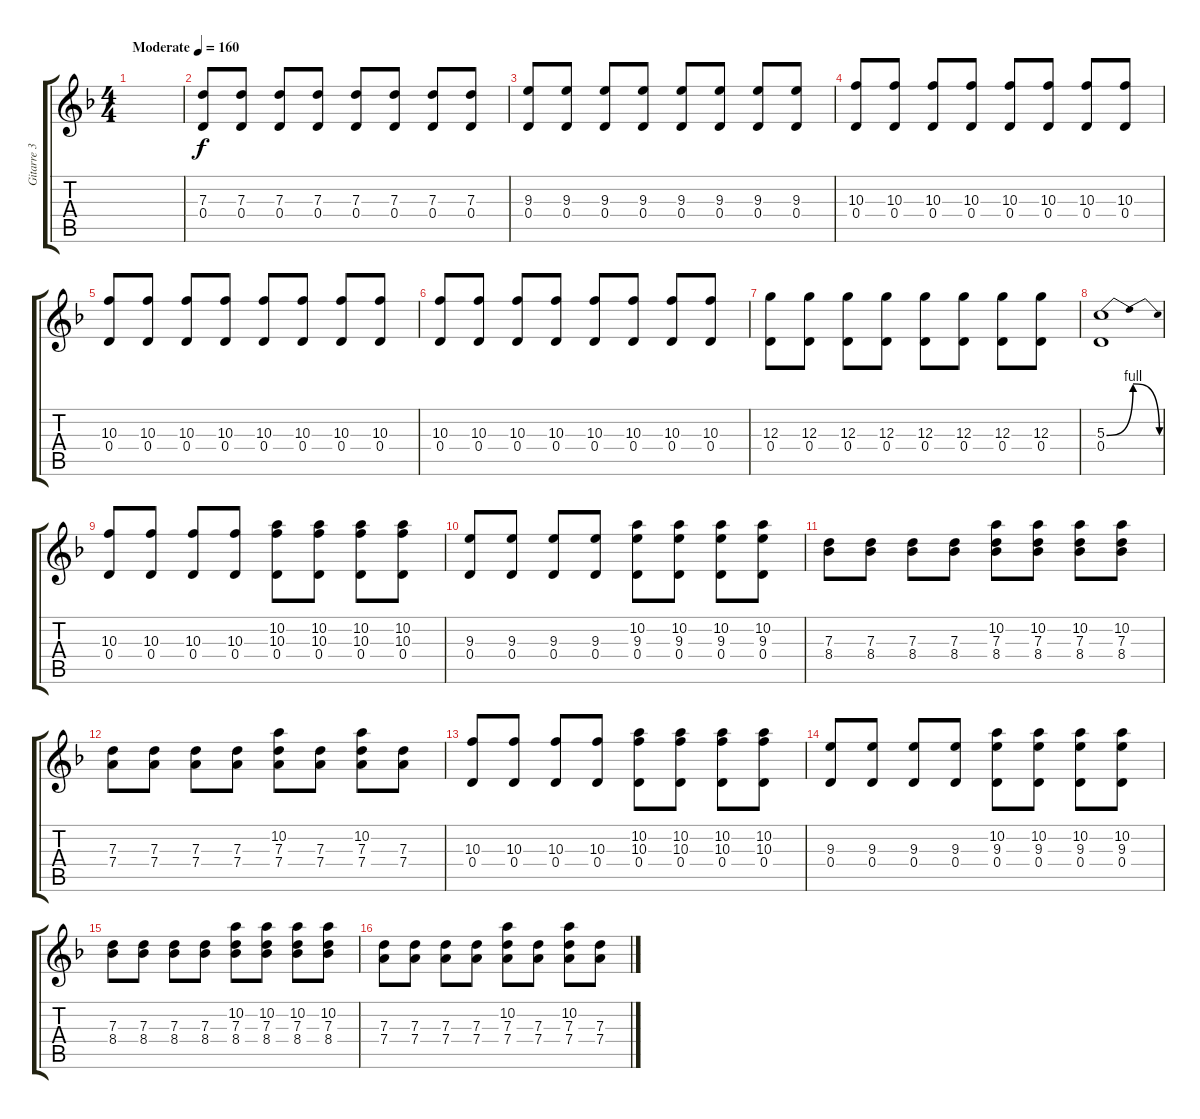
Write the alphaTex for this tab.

\track ("Gitarre 3" "Gitarre 3") {instrument distortionguitar}
\staff {score tabs}
\tuning (E4 B3 G3 D3 A2 D2) {hide}
\ts (4 4)
\tempo (160 "Moderate")
\clef g2
\ks dminor
|
(7.3 0.4).8 (7.3 0.4).8 (7.3 0.4).8 (7.3 0.4).8 (7.3 0.4).8 (7.3 0.4).8 (7.3 0.4).8 (7.3 0.4).8 |
(9.3 0.4).8 (9.3 0.4).8 (9.3 0.4).8 (9.3 0.4).8 (9.3 0.4).8 (9.3 0.4).8 (9.3 0.4).8 (9.3 0.4).8 |
(10.3 0.4).8 (10.3 0.4).8 (10.3 0.4).8 (10.3 0.4).8 (10.3 0.4).8 (10.3 0.4).8 (10.3 0.4).8 (10.3 0.4).8 |
(10.3 0.4).8 (10.3 0.4).8 (10.3 0.4).8 (10.3 0.4).8 (10.3 0.4).8 (10.3 0.4).8 (10.3 0.4).8 (10.3 0.4).8 |
(10.3 0.4).8 (10.3 0.4).8 (10.3 0.4).8 (10.3 0.4).8 (10.3 0.4).8 (10.3 0.4).8 (10.3 0.4).8 (10.3 0.4).8 |
(12.3 0.4).8 (12.3 0.4).8 (12.3 0.4).8 (12.3 0.4).8 (12.3 0.4).8 (12.3 0.4).8 (12.3 0.4).8 (12.3 0.4).8 |
(5.3{be (bendrelease 0 0 30 4 30 4 60 0)} 0.4{be (hold 0 0 60 0)}).1 |
(10.3 0.4).8 (10.3 0.4).8 (10.3 0.4).8 (10.3 0.4).8 (10.2 10.3 0.4).8 (10.2 10.3 0.4).8 (10.2 10.3 0.4).8 (10.2 10.3 0.4).8 |
(9.3 0.4).8 (9.3 0.4).8 (9.3 0.4).8 (9.3 0.4).8 (10.2 9.3 0.4).8 (10.2 9.3 0.4).8 (10.2 9.3 0.4).8 (10.2 9.3 0.4).8 |
(7.3 8.4).8 (7.3 8.4).8 (7.3 8.4).8 (7.3 8.4).8 (10.2 7.3 8.4).8 (10.2 7.3 8.4).8 (10.2 7.3 8.4).8 (10.2 7.3 8.4).8 |
(7.3 7.4).8 (7.3 7.4).8 (7.3 7.4).8 (7.3 7.4).8 (10.2 7.3 7.4).8 (7.3 7.4).8 (10.2 7.3 7.4).8 (7.3 7.4).8 |
(10.3 0.4).8 (10.3 0.4).8 (10.3 0.4).8 (10.3 0.4).8 (10.2 10.3 0.4).8 (10.2 10.3 0.4).8 (10.2 10.3 0.4).8 (10.2 10.3 0.4).8 |
(9.3 0.4).8 (9.3 0.4).8 (9.3 0.4).8 (9.3 0.4).8 (10.2 9.3 0.4).8 (10.2 9.3 0.4).8 (10.2 9.3 0.4).8 (10.2 9.3 0.4).8 |
(7.3 8.4).8 (7.3 8.4).8 (7.3 8.4).8 (7.3 8.4).8 (10.2 7.3 8.4).8 (10.2 7.3 8.4).8 (10.2 7.3 8.4).8 (10.2 7.3 8.4).8 |
(7.3 7.4).8 (7.3 7.4).8 (7.3 7.4).8 (7.3 7.4).8 (10.2 7.3 7.4).8 (7.3 7.4).8 (10.2 7.3 7.4).8 (7.3 7.4).8
